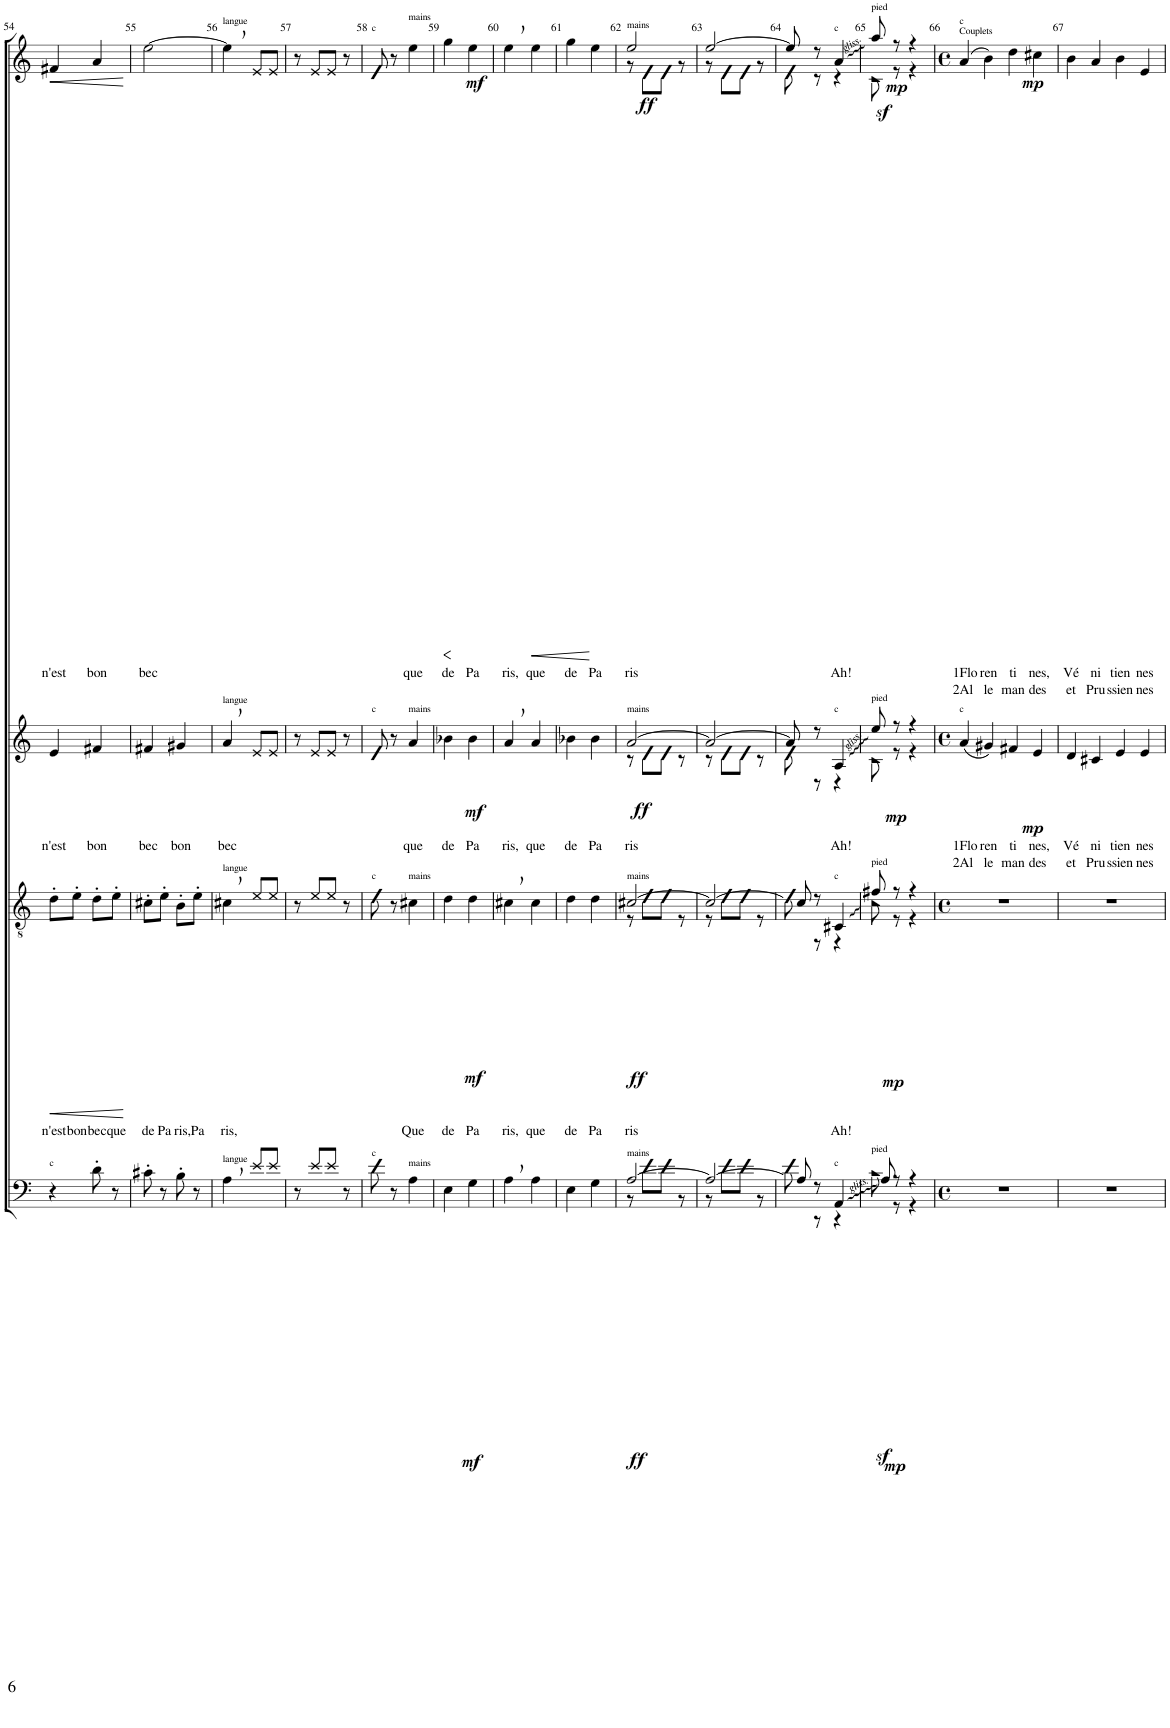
**kern	**text	**dynam	**kern	**text	**dynam	**kern	**text	**text	**dynam	**kern	**text	**text	**dynam
*part4	*part4	*part4	*part3	*part3	*part3	*part2	*part2	*part2	*part2	*part1	*part1	*part1	*part1
*staff4	*staff4	*staff4	*staff3	*staff3	*staff3	*staff2	*staff2	*staff2	*staff2	*staff1	*staff1	*staff1	*staff1
*I"Basse	*	*	*I"Ténor	*	*	*I"Alto	*	*	*	*I"Soprano	*	*	*
!!LO:PB:g=z
*clefF4	*	*	*clefGv2	*	*	*clefG2	*	*	*	*clefG2	*	*	*
*	*	*	*Trd4c7	*	*	*	*	*	*	*	*	*	*
*k[]	*	*	*k[]	*	*	*k[]	*	*	*	*k[]	*	*	*
*M2/4	*	*	*M2/4	*	*	*M2/4	*	*	*	*M2/4	*	*	*
=54	=54	=54	=54	=54	=54	=54	=54	=54	=54	=54	=54	=54	=54
!LO:TX:a:t=c	!	!	!	!	!	!	!	!	!	!	!	!	!
!	!	!	!	!LO:LY:b	!LO:HP:b	!	!LO:LY:b	!	!	!	!LO:LY:b	!	!LO:HP:b
4r	.	.	8d'\L	n'est	<	4e/	n'est	.	.	4f#X/	n'est	.	<
!	!	!	!	!LO:LY:b	!	!	!	!	!	!	!	!	!
.	.	.	8e'\J	bon	.	.	.	.	.	.	.	.	.
!	!LO:LY:b	!	!	!LO:LY:b	!	!	!LO:LY:b	!	!	!	!LO:LY:b	!	!
8d'\	Que	.	8d'\L	bec	.	4f#X/	bon	.	.	4a/	bon	.	.
!	!	!	!	!LO:LY:b	!	!	!	!	!	!	!	!	!
8r	.	.	8e'\J	que	.	.	.	.	.	.	.	.	.
.	.	.	.	.	[	.	.	.	.	.	.	.	[
=55	=55	=55	=55	=55	=55	=55	=55	=55	=55	=55	=55	=55	=55
!	!LO:LY:b	!	!	!LO:LY:b	!	!	!LO:LY:b	!	!	!	!LO:LY:b	!	!
8c#X'\	de	.	8c#X'\L	de	.	4f#X/	bec	.	.	[2ee\	bec	.	.
!	!	!	!	!LO:LY:b	!	!	!	!	!	!	!	!	!
8r	.	.	8e'\J	Pa	.	.	.	.	.	.	.	.	.
!	!LO:LY:b	!	!	!LO:LY:b	!	!	!LO:LY:b	!	!	!	!	!	!
8B'\	Pa	.	8B'\L	ris,	.	4g#X/	bon	.	.	.	.	.	.
!	!	!	!	!LO:LY:b	!	!	!	!	!	!	!	!	!
8r	.	.	8e'\J	Pa	.	.	.	.	.	.	.	.	.
=56	=56	=56	=56	=56	=56	=56	=56	=56	=56	=56	=56	=56	=56
!	!	!	!	!	!	!	!	!	!	!LO:TX:a:t=langue	!	!	!
!	!	!	!	!	!	!LO:TX:a:t=langue	!	!	!	!	!	!	!
!	!	!	!LO:TX:a:t=langue	!	!	!	!	!	!	!	!	!	!
!LO:TX:a:t=langue	!	!	!	!	!	!	!	!	!	!	!	!	!
!	!LO:LY:b	!	!	!LO:LY:b	!	!	!LO:LY:b	!	!	!	!	!	!
4A,\	ris,	.	4c#X,\	ris,	.	4a,/	bec	.	.	4ee,\]	.	.	.
8e/L	.	.	8e/L	.	.	8e/L	.	.	.	8e/L	.	.	.
8e/J	.	.	8e/J	.	.	8e/J	.	.	.	8e/J	.	.	.
=57	=57	=57	=57	=57	=57	=57	=57	=57	=57	=57	=57	=57	=57
8r	.	.	8r	.	.	8r	.	.	.	8r	.	.	.
8e/L	.	.	8e/L	.	.	8e/L	.	.	.	8e/L	.	.	.
8e/J	.	.	8e/J	.	.	8e/J	.	.	.	8e/J	.	.	.
8r	.	.	8r	.	.	8r	.	.	.	8r	.	.	.
=58	=58	=58	=58	=58	=58	=58	=58	=58	=58	=58	=58	=58	=58
!	!	!	!	!	!	!	!	!	!	!LO:TX:a:t=c	!	!	!
!	!	!	!	!	!	!LO:TX:a:t=c	!	!	!	!	!	!	!
!	!	!	!LO:TX:a:t=c	!	!	!	!	!	!	!	!	!	!
!LO:TX:a:t=c	!	!	!	!	!	!	!	!	!	!	!	!	!
8e\	.	.	8e\	.	.	8e/	.	.	.	8e/	.	.	.
8r	.	.	8r	.	.	8r	.	.	.	8r	.	.	.
!	!	!	!	!	!	!	!	!	!	!LO:TX:a:t=mains	!	!	!
!	!	!	!	!	!	!LO:TX:a:t=mains	!	!	!	!	!	!	!
!	!	!	!LO:TX:a:t=mains	!	!	!	!	!	!	!	!	!	!
!LO:TX:a:t=mains	!	!	!	!	!	!	!	!	!	!	!	!	!
!	!LO:LY:b	!LO:DY:b	!	!LO:LY:b	!LO:DY:b	!	!LO:LY:b	!	!LO:DY:b	!	!LO:LY:b	!	!LO:DY:b
4A\	que	mf	4c#X\	Que	mf	4a/	que	.	mf	4ee\	que	.	mf
=59	=59	=59	=59	=59	=59	=59	=59	=59	=59	=59	=59	=59	=59
!	!LO:LY:b	!LO:HP:b	!	!LO:LY:b	!	!	!LO:LY:b	!	!	!	!LO:LY:b	!	!LO:HP:b
4E\	de	<	4d\	de	.	4b-X\	de	.	.	4gg\	de	.	<
!	!LO:LY:b	!	!	!LO:LY:b	!	!	!LO:LY:b	!	!	!	!LO:LY:b	!	!
4G\	Pa	.	4d\	Pa	.	4b-\	Pa	.	.	4ee\	Pa	.	.
.	.	[	.	.	.	.	.	.	.	.	.	.	[
=60	=60	=60	=60	=60	=60	=60	=60	=60	=60	=60	=60	=60	=60
!	!LO:LY:b	!	!	!LO:LY:b	!	!	!LO:LY:b	!	!	!	!LO:LY:b	!	!
4A,\	ris,	.	4c#X,\	ris,	.	4a,/	ris,	.	.	4ee,\	ris,	.	.
!	!LO:LY:b	!LO:HP:b	!	!LO:LY:b	!	!	!LO:LY:b	!	!	!	!LO:LY:b	!	!LO:HP:b
4A\	que	<	4c#\	que	.	4a/	que	.	.	4ee\	que	.	<
.	.	[	.	.	.	.	.	.	.	.	.	.	[
=61	=61	=61	=61	=61	=61	=61	=61	=61	=61	=61	=61	=61	=61
!	!LO:LY:b	!	!	!LO:LY:b	!	!	!LO:LY:b	!	!	!	!LO:LY:b	!	!
4E\	de	.	4d\	de	.	4b-X\	de	.	.	4gg\	de	.	.
!	!LO:LY:b	!	!	!LO:LY:b	!	!	!LO:LY:b	!	!	!	!LO:LY:b	!	!
4G\	Pa	.	4d\	Pa	.	4b-\	Pa	.	.	4ee\	Pa	.	.
=62	=62	=62	=62	=62	=62	=62	=62	=62	=62	=62	=62	=62	=62
!	!	!	!	!	!	!	!	!	!	!LO:TX:a:t=mains	!	!	!
!	!	!	!	!	!	!LO:TX:a:t=mains	!	!	!	!	!	!	!
!	!	!	!LO:TX:a:t=mains	!	!	!	!	!	!	!	!	!	!
!LO:TX:a:t=mains	!	!	!	!	!	!	!	!	!	!	!	!	!
!	!LO:LY:b	!LO:DY:b	!	!LO:LY:b	!LO:DY:b	!	!LO:LY:b	!	!LO:DY:b	!	!LO:LY:b	!	!LO:DY:b
*^	*	*	*^	*	*	*^	*	*	*	*^	*	*	*
[2A/	8r	ris,	ff	[2c#X/	8r	ris	ff	[2a/	8r	ris	.	ff	2ee/	8r	ris	.	ff
.	8e\L	.	.	.	8e\L	.	.	.	8e\L	.	.	.	.	8e\L	.	.	.
.	8e\J	.	.	.	8e\J	.	.	.	8e\J	.	.	.	.	8e\J	.	.	.
.	8r	.	.	.	8r	.	.	.	8r	.	.	.	.	8r	.	.	.
=63	=63	=63	=63	=63	=63	=63	=63	=63	=63	=63	=63	=63	=63	=63	=63	=63	=63
2A/_	8r	.	.	2c#/_	8r	.	.	2a/_	8r	.	.	.	[2ee/	8r	.	.	.
.	8e\L	.	.	.	8e\L	.	.	.	8e\L	.	.	.	.	8e\L	.	.	.
.	8e\J	.	.	.	8e\J	.	.	.	8e\J	.	.	.	.	8e\J	.	.	.
.	8r	.	.	.	8r	.	.	.	8r	.	.	.	.	8r	.	.	.
=64	=64	=64	=64	=64	=64	=64	=64	=64	=64	=64	=64	=64	=64	=64	=64	=64	=64
8A/]	8e\	.	.	8c#/]	8e\	.	.	8a/]	8e\	.	.	.	8ee/]	8e\	.	.	.
8r	8r	.	.	8r	8r	.	.	8r	8r	.	.	.	8r	8r	.	.	.
!	!	!	!	!	!	!	!	!	!	!	!	!	!LO:TX:a:t=c	!	!	!	!
!	!	!	!	!	!	!	!	!LO:TX:a:t=c	!	!	!	!	!	!	!	!	!
!	!	!	!	!LO:TX:a:t=c	!	!	!	!	!	!	!	!	!	!	!	!	!
!LO:TX:a:t=c	!	!	!	!	!	!	!	!	!	!	!	!	!	!	!	!	!
!	!	!LO:LY:b	!LO:DY:b	!	!	!LO:LY:b	!LO:DY:b	!	!	!LO:LY:b	!	!LO:DY:b	!	!	!LO:LY:b	!	!LO:DY:b
4AA/	4r	Ah!	mp	4C#X/	4r	Ah!	mp	4A/	4r	Ah!	.	mp	4a/	4r	Ah!	.	mp
=65	=65	=65	=65	=65	=65	=65	=65	=65	=65	=65	=65	=65	=65	=65	=65	=65	=65
!	!	!	!	!	!	!	!	!	!	!	!	!	!LO:TX:a:t=pied	!	!	!	!
!	!	!	!	!	!	!	!	!LO:TX:a:t=pied	!	!	!	!	!	!	!	!	!
!	!	!	!	!LO:TX:a:t=pied	!	!	!	!	!	!	!	!	!	!	!	!	!
!LO:TX:a:t=pied	!	!	!	!	!	!	!	!	!	!	!	!	!	!	!	!	!
!	!	!	!LO:DY:b	!	!	!	!	!	!	!	!	!	!	!	!	!	!LO:DY:b
8A/	8c\	.	sf	8f#X/	8c\	.	.	8ee/	8c\	.	.	.	8aa/	8c\	.	.	sf
8r	8r	.	.	8r	8r	.	.	8r	8r	.	.	.	8r	8r	.	.	.
4r	4r	.	.	4r	4r	.	.	4r	4r	.	.	.	4r	4r	.	.	.
*v	*v	*	*	*	*	*	*	*v	*v	*	*	*	*v	*v	*	*	*
*	*	*	*v	*v	*	*	*	*	*	*	*	*	*	*
=66	=66	=66	=66	=66	=66	=66	=66	=66	=66	=66	=66	=66	=66
*M4/4	*	*	*M4/4	*	*	*M4/4	*	*	*	*M4/4	*	*	*
*met(c)	*	*	*met(c)	*	*	*met(c)	*	*	*	*met(c)	*	*	*
*^	*	*	*^	*	*	*^	*	*	*	*^	*	*	*
!	!	!	!	!	!	!	!	!	!	!	!	!	!LO:TX:a:t=Couplets	!	!	!	!
!	!	!	!	!	!	!	!	!	!	!	!	!	!LO:TX:a:t=c	!	!	!	!
!	!	!	!	!	!	!	!	!LO:TX:a:t=c	!	!	!	!	!	!	!	!	!
!	!	!	!	!	!	!	!	!	!	!LO:LY:b	!LO:LY:b	!LO:DY:b	!	!	!LO:LY:b	!LO:LY:b	!LO:DY:b
*v	*v	*	*	*	*	*	*	*v	*v	*	*	*	*v	*v	*	*	*
*	*	*	*v	*v	*	*	*	*	*	*	*	*	*	*
1r	.	.	1r	.	.	(4a/	1Flo	2Al	mp	(4a/	1Flo	2Al	mp
!	!	!	!	!	!	!	!LO:LY:b	!LO:LY:b	!	!	!LO:LY:b	!LO:LY:b	!
.	.	.	.	.	.	4g#X/)	ren	le	.	4b\)	ren	le	.
!	!	!	!	!	!	!	!LO:LY:b	!LO:LY:b	!	!	!LO:LY:b	!LO:LY:b	!
.	.	.	.	.	.	4f#X/	ti	man	.	4dd\	ti	man	.
!	!	!	!	!	!	!	!LO:LY:b	!LO:LY:b	!	!	!LO:LY:b	!LO:LY:b	!
.	.	.	.	.	.	4e/	nes,	des	.	4cc#X\	nes,	des	.
=67	=67	=67	=67	=67	=67	=67	=67	=67	=67	=67	=67	=67	=67
!	!	!	!	!	!	!	!LO:LY:b	!LO:LY:b	!	!	!LO:LY:b	!LO:LY:b	!
1r	.	.	1r	.	.	4d/	Vé	et	.	4b\	Vé	et	.
!	!	!	!	!	!	!	!LO:LY:b	!LO:LY:b	!	!	!LO:LY:b	!LO:LY:b	!
.	.	.	.	.	.	4c#X/	ni	Pru	.	4a/	ni	Pru	.
!	!	!	!	!	!	!	!LO:LY:b	!LO:LY:b	!	!	!LO:LY:b	!LO:LY:b	!
.	.	.	.	.	.	4e/	tien	ssien	.	4b\	tien	ssien	.
!	!	!	!	!	!	!	!LO:LY:b	!LO:LY:b	!	!	!LO:LY:b	!LO:LY:b	!
.	.	.	.	.	.	4e/	nes	nes	.	4e/	nes	nes	.
=	=	=	=	=	=	=	=	=	=	=	=	=	=
*-	*-	*-	*-	*-	*-	*-	*-	*-	*-	*-	*-	*-	*-
